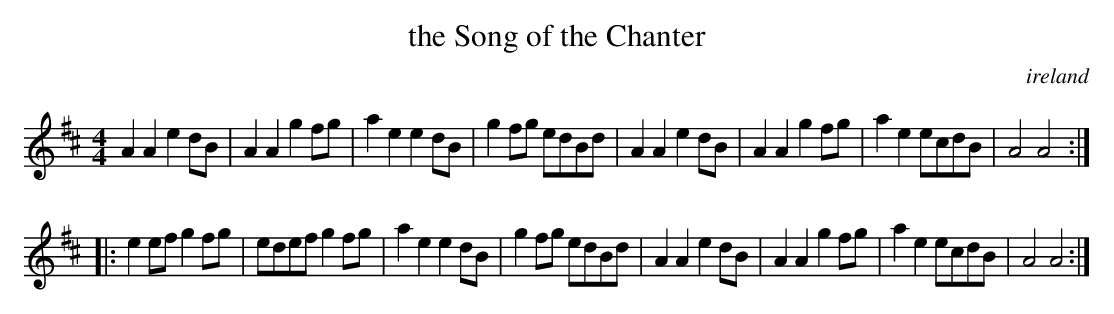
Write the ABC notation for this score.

X:1
T:the Song of the Chanter
O:ireland
M:4/4
K:AMix
A2A2 e2dB|A2A2 g2fg|a2e2 e2dB|g2fg edBd|\
A2A2 e2dB|A2A2 g2fg|a2e2 ecdB|A4 A4::
e2ef g2fg|edef g2fg|a2e2 e2dB|g2fg edBd|\
A2A2 e2dB|A2A2 g2fg|a2e2 ecdB|A4 A4:|
